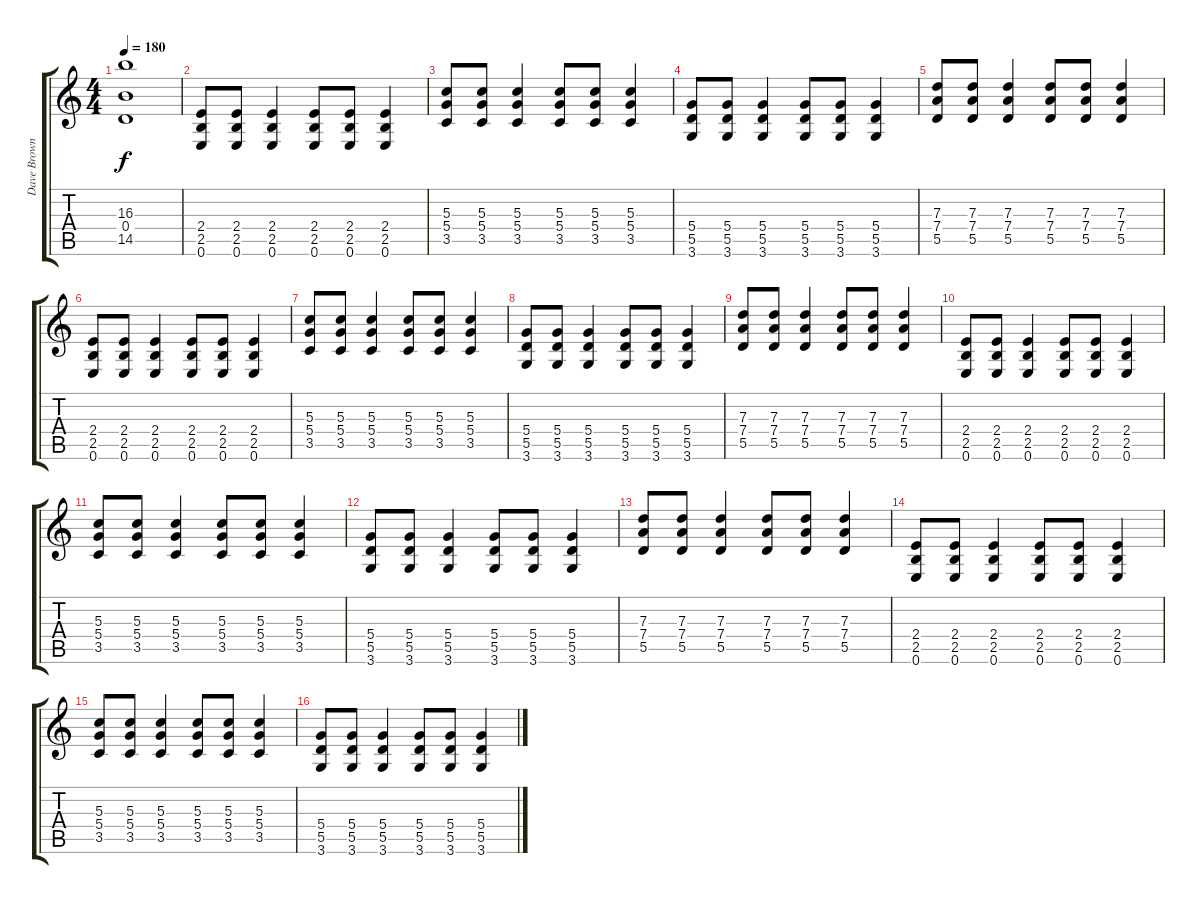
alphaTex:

\track ("Dave Brownsound" "Dave Brown") {instrument distortionguitar}
\staff {score tabs}
\tuning (E4 B3 G3 D3 A2 E2) {hide}
\ts (4 4)
\tempo 180
\clef g2
\ks c
(16.3{t} 0.4 14.5{t}).1{dy f} |
(2.4 2.5 0.6).8 (2.4 2.5 0.6).8 (2.4 2.5 0.6).4 (2.4 2.5 0.6).8 (2.4 2.5 0.6).8 (2.4 2.5 0.6).4 |
(5.3 5.4 3.5).8 (5.3 5.4 3.5).8 (5.3 5.4 3.5).4 (5.3 5.4 3.5).8 (5.3 5.4 3.5).8 (5.3 5.4 3.5).4 |
(5.4 5.5 3.6).8 (5.4 5.5 3.6).8 (5.4 5.5 3.6).4 (5.4 5.5 3.6).8 (5.4 5.5 3.6).8 (5.4 5.5 3.6).4 |
(7.3 7.4 5.5).8 (7.3 7.4 5.5).8 (7.3 7.4 5.5).4 (7.3 7.4 5.5).8 (7.3 7.4 5.5).8 (7.3 7.4 5.5).4 |
(2.4 2.5 0.6).8 (2.4 2.5 0.6).8 (2.4 2.5 0.6).4 (2.4 2.5 0.6).8 (2.4 2.5 0.6).8 (2.4 2.5 0.6).4 |
(5.3 5.4 3.5).8 (5.3 5.4 3.5).8 (5.3 5.4 3.5).4 (5.3 5.4 3.5).8 (5.3 5.4 3.5).8 (5.3 5.4 3.5).4 |
(5.4 5.5 3.6).8 (5.4 5.5 3.6).8 (5.4 5.5 3.6).4 (5.4 5.5 3.6).8 (5.4 5.5 3.6).8 (5.4 5.5 3.6).4{txt ""} |
(7.3 7.4 5.5).8 (7.3 7.4 5.5).8 (7.3 7.4 5.5).4 (7.3 7.4 5.5).8 (7.3 7.4 5.5).8 (7.3 7.4 5.5).4 |
(2.4 2.5 0.6).8 (2.4 2.5 0.6).8 (2.4 2.5 0.6).4 (2.4 2.5 0.6).8 (2.4 2.5 0.6).8 (2.4 2.5 0.6).4 |
(5.3 5.4 3.5).8 (5.3 5.4 3.5).8 (5.3 5.4 3.5).4 (5.3 5.4 3.5).8 (5.3 5.4 3.5).8 (5.3 5.4 3.5).4 |
(5.4 5.5 3.6).8 (5.4 5.5 3.6).8 (5.4 5.5 3.6).4 (5.4 5.5 3.6).8 (5.4 5.5 3.6).8 (5.4 5.5 3.6).4 |
(7.3 7.4 5.5).8 (7.3 7.4 5.5).8 (7.3 7.4 5.5).4 (7.3 7.4 5.5).8 (7.3 7.4 5.5).8 (7.3 7.4 5.5).4 |
(2.4 2.5 0.6).8 (2.4 2.5 0.6).8 (2.4 2.5 0.6).4 (2.4 2.5 0.6).8 (2.4 2.5 0.6).8 (2.4 2.5 0.6).4 |
(5.3 5.4 3.5).8 (5.3 5.4 3.5).8 (5.3 5.4 3.5).4 (5.3 5.4 3.5).8 (5.3 5.4 3.5).8 (5.3 5.4 3.5).4 |
(5.4 5.5 3.6).8 (5.4 5.5 3.6).8 (5.4 5.5 3.6).4 (5.4 5.5 3.6).8 (5.4 5.5 3.6).8 (5.4 5.5 3.6).4
